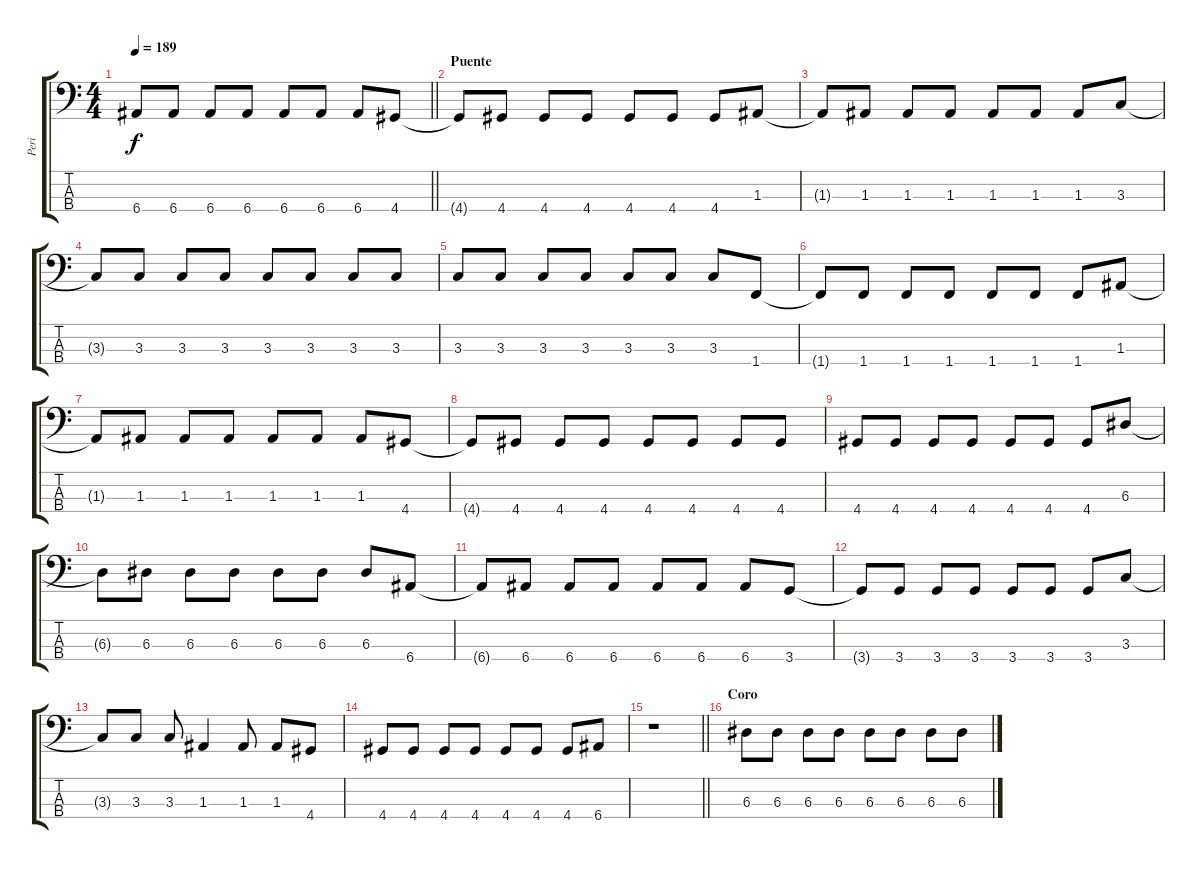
\track ("Peri" "Peri") {instrument electricbassfinger}
\staff {score tabs}
\tuning (G2 D2 A1 E1) {hide}
\ts (4 4)
\tempo 189
\clef f4
\barLineRight lightlight
\ks c
6.4.8{dy f} 6.4.8 6.4.8 6.4.8 6.4.8 6.4.8 6.4.8 4.4.8 |
\section ("" "Puente")
4.4{t}.8 4.4.8 4.4.8 4.4.8 4.4.8 4.4.8 4.4.8 1.3.8 |
1.3{t}.8 1.3.8 1.3.8 1.3.8 1.3.8 1.3.8 1.3.8 3.3.8 |
3.3{t}.8 3.3.8 3.3.8 3.3.8 3.3.8 3.3.8 3.3.8 3.3.8 |
3.3.8 3.3.8 3.3.8 3.3.8 3.3.8 3.3.8 3.3.8 1.4.8 |
1.4{t}.8 1.4.8 1.4.8 1.4.8 1.4.8 1.4.8 1.4.8 1.3.8 |
1.3{t}.8 1.3.8 1.3.8 1.3.8 1.3.8 1.3.8 1.3.8 4.4.8 |
4.4{t}.8 4.4.8 4.4.8 4.4.8 4.4.8 4.4.8 4.4.8 4.4.8 |
4.4.8 4.4.8 4.4.8 4.4.8 4.4.8 4.4.8 4.4.8 6.3.8 |
6.3{t}.8 6.3.8 6.3.8 6.3.8 6.3.8 6.3.8 6.3.8 6.4.8 |
6.4{t}.8 6.4.8 6.4.8 6.4.8 6.4.8 6.4.8 6.4.8 3.4.8 |
3.4{t}.8 3.4.8 3.4.8 3.4.8 3.4.8 3.4.8 3.4.8 3.3.8 |
3.3{t}.8 3.3.8 3.3.8 1.3.4 1.3.8 1.3.8 4.4.8 |
4.4.8 4.4.8 4.4.8 4.4.8 4.4.8 4.4.8 4.4.8 6.4.8 |
\barLineRight lightlight
r.1 |
\section ("" "Coro")
6.3.8 6.3.8 6.3.8 6.3.8 6.3.8 6.3.8 6.3.8 6.3.8
